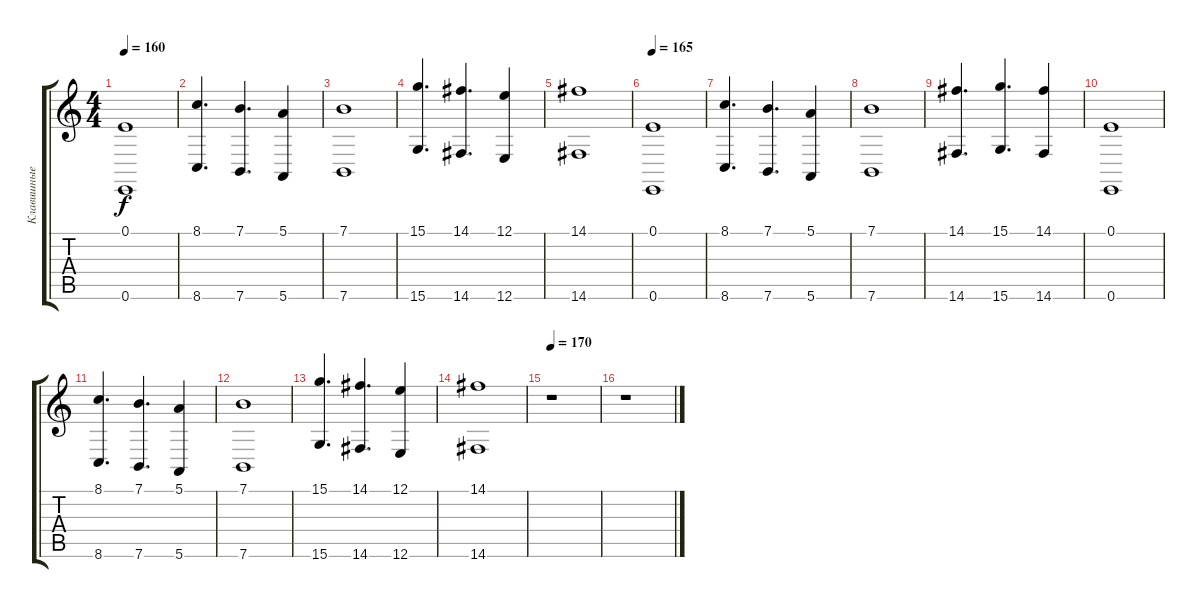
\track ("Клавишные" "Клавишные") {instrument synthstrings1}
\staff {score tabs}
\tuning (E4 B3 G3 D3 A2 E2) {hide}
\ts (4 4)
\tempo 160
\clef g2
\ks c
(0.1 0.6).1{dy f volume 16 instrument synthstrings1} |
(8.1 8.6).4{d} (7.1 7.6).4{d} (5.1 5.6).4 |
(7.1 7.6).1 |
(15.1 15.6).4{d} (14.1 14.6).4{d} (12.1 12.6).4 |
(14.1 14.6).1 |
\tempo 165
(0.1 0.6).1 |
(8.1 8.6).4{d} (7.1 7.6).4{d} (5.1 5.6).4 |
(7.1 7.6).1 |
(14.1 14.6).4{d} (15.1 15.6).4{d} (14.1 14.6).4 |
(0.1 0.6).1 |
(8.1 8.6).4{d} (7.1 7.6).4{d} (5.1 5.6).4 |
(7.1 7.6).1 |
(15.1 15.6).4{d} (14.1 14.6).4{d} (12.1 12.6).4 |
(14.1 14.6).1 |
\tempo 170
r.1 |
r.1
